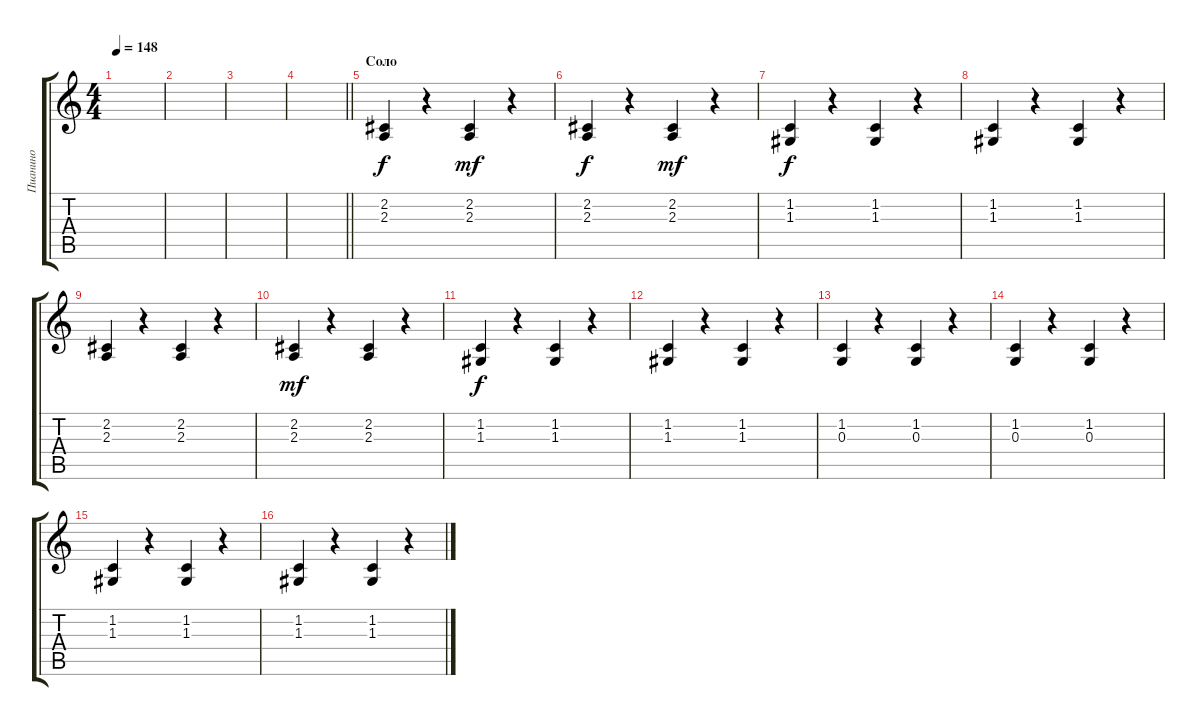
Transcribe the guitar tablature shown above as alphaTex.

\track ("Пианино" "Пианино") {instrument acousticgrandpiano}
\staff {score tabs}
\tuning (E4 B3 G3 D3 A2 E2) {hide}
\ts (4 4)
\tempo 148
\clef g2
\ks c
|
|
|
\barLineRight lightlight
|
\section ("" "Соло")
(2.2 2.3).4{volume 8 instrument choiraahs} r.4 (2.2 2.3).4{dy mf} r.4 |
(2.2 2.3).4{dy f} r.4 (2.2 2.3).4{dy mf} r.4 |
(1.2 1.3).4{dy f} r.4 (1.2 1.3).4 r.4 |
(1.2 1.3).4 r.4 (1.2 1.3).4 r.4 |
(2.2 2.3).4 r.4 (2.2 2.3).4 r.4 |
(2.2 2.3).4{dy mf} r.4 (2.2 2.3).4 r.4 |
(1.2 1.3).4{dy f} r.4 (1.2 1.3).4 r.4 |
(1.2 1.3).4 r.4 (1.2 1.3).4 r.4 |
(1.2 0.3).4 r.4 (1.2 0.3).4 r.4 |
(1.2 0.3).4 r.4 (1.2 0.3).4 r.4 |
(1.2 1.3).4 r.4 (1.2 1.3).4 r.4 |
(1.2 1.3).4 r.4 (1.2 1.3).4 r.4
